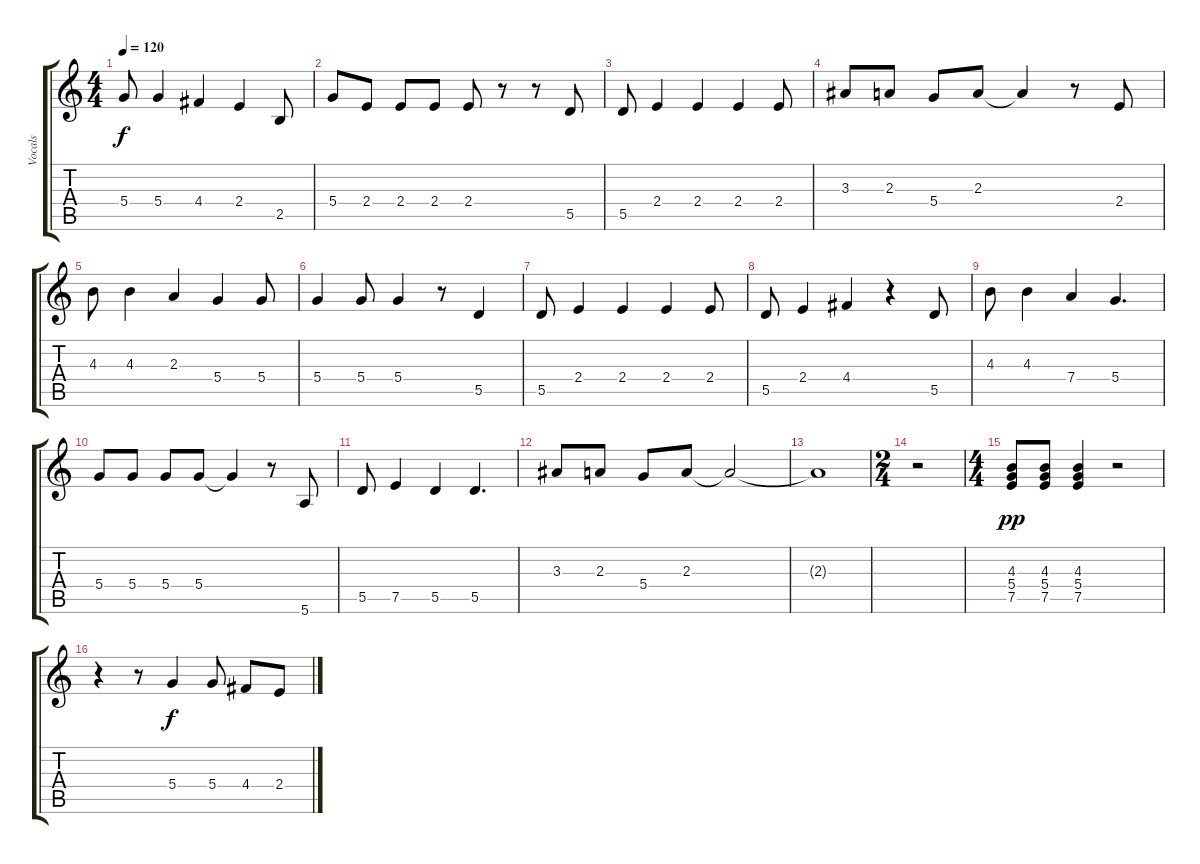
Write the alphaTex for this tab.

\track ("Vocals" "Vocals") {instrument acousticguitarsteel}
\staff {score tabs}
\tuning (E4 B3 G3 D3 A2 E2) {hide}
\ts (4 4)
\tempo 120
\clef g2
\ks c
5.4.8{dy f} 5.4.4 4.4.4 2.4.4 2.5.8 |
5.4.8 2.4.8 2.4.8 2.4.8 2.4.8 r.8 r.8 5.5.8 |
5.5.8 2.4.4 2.4.4 2.4.4 2.4.8 |
3.3.8 2.3.8 5.4.8 2.3.8 2.3{t}.4 r.8 2.4.8 |
4.3.8 4.3.4 2.3.4 5.4.4 5.4.8 |
5.4.4 5.4.8 5.4.4 r.8 5.5.4 |
5.5.8 2.4.4 2.4.4 2.4.4 2.4.8 |
5.5.8 2.4.4 4.4.4 r.4 5.5.8 |
4.3.8 4.3.4 7.4.4 5.4.4{d} |
5.4.8 5.4.8 5.4.8 5.4.8 5.4{t}.4 r.8 5.6.8 |
5.5.8 7.5.4 5.5.4 5.5.4{d} |
3.3.8 2.3.8 5.4.8 2.3.8 2.3{t}.2 |
2.3{t}.1 |
\ts (2 4)
r.2 |
\ts (4 4)
(4.3 5.4 7.5).8{dy pp} (4.3 5.4 7.5).8 (4.3 5.4 7.5).4 r.2 |
r.4 r.8 5.4.4{dy f} 5.4.8 4.4.8 2.4.8
